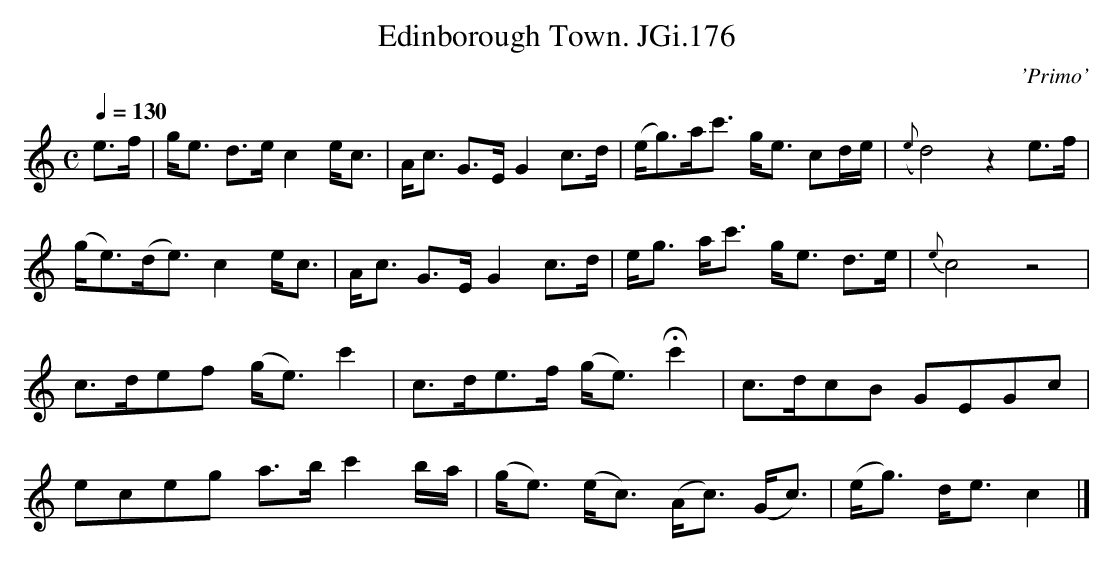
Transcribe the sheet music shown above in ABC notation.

X:1
T:Edinborough Town. JGi.176
M:C
L:1/8
Q:1/4=130
C:'Primo'
K:C
e>f|g<e d>ec2e<c|A<c G>EG2c>d|(e<g)a<c' g<e cd/e/|({e}d4)z2e>f|
(g<e)(d<e)c2e<c|A<c G>EG2c>d|e<g a<c' g<e d>e|{e}c4z4|
c>def (g<e)c'2|c>de>f (g<e)Hc'2|c>dcB GEGc|
eceg a>bc'2b/a/|(g<e) (e<c) (A<c) (G<c)|(e<g) d<e c2|]
